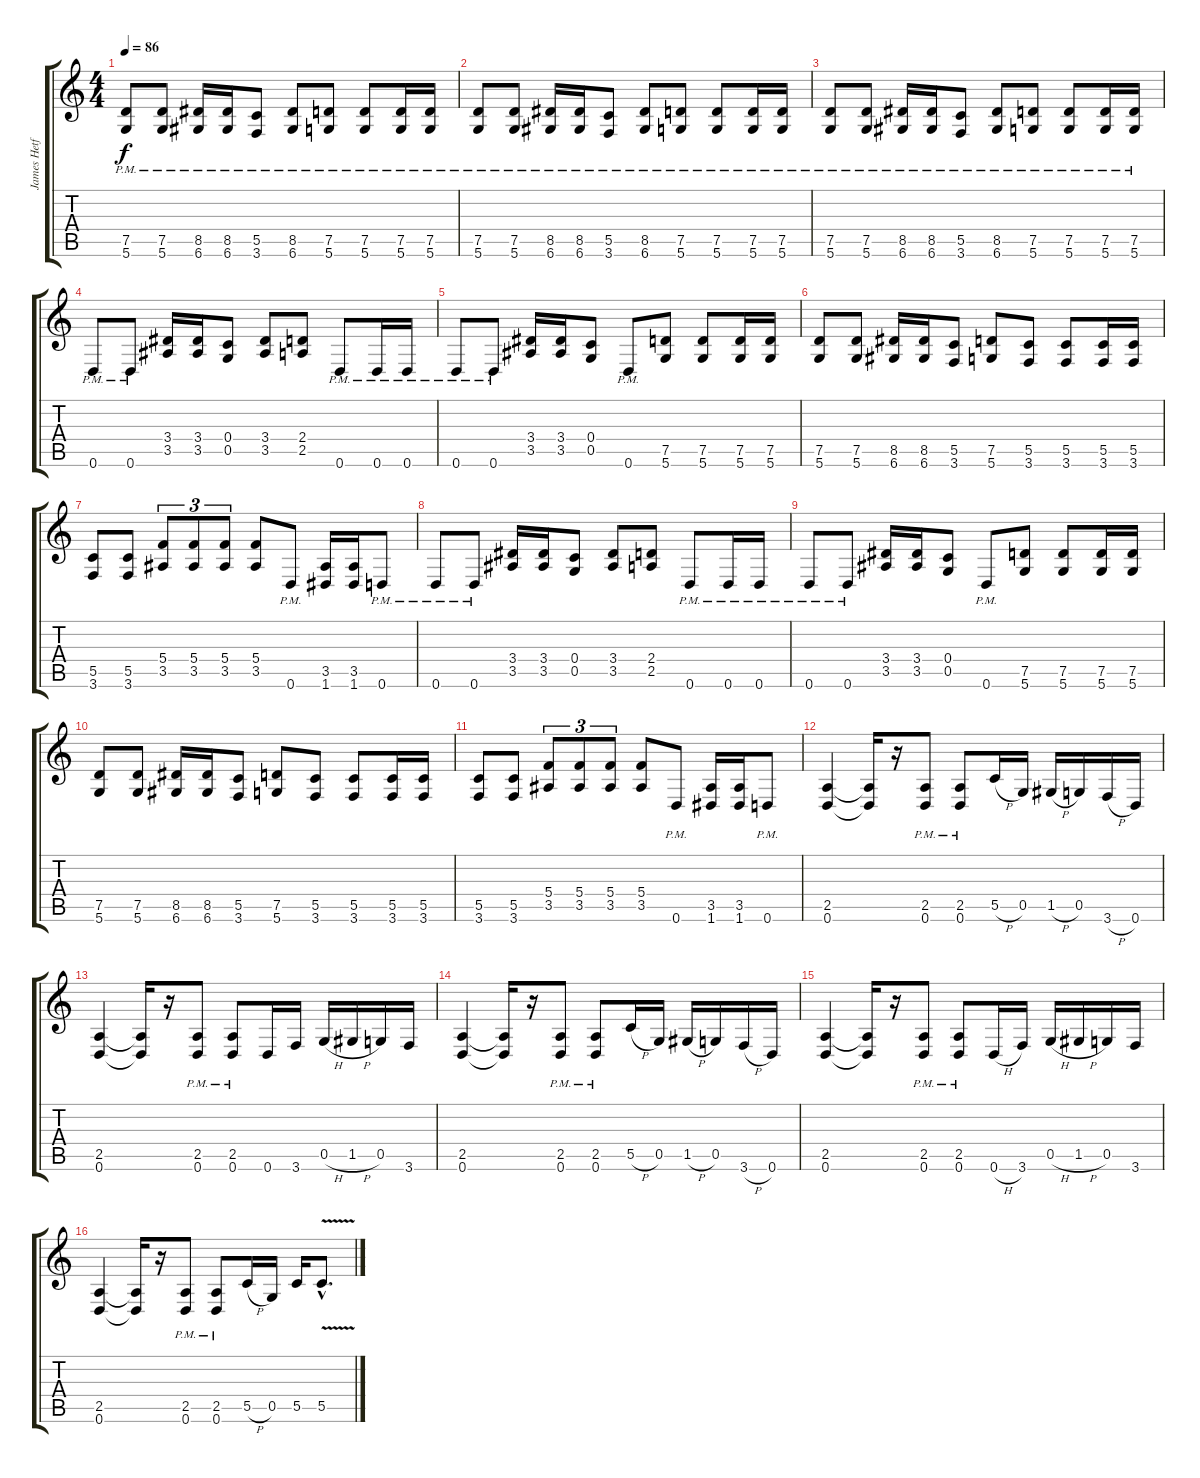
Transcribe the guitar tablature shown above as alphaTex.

\track ("James Hetfield" "James Hetf") {instrument distortionguitar}
\staff {score tabs}
\tuning (D4 A3 F3 C3 G2 D2) {hide}
\ts (4 4)
\tempo 86
\clef g2
\ks c
(7.5{pm} 5.6{pm}).8{dy f} (7.5{pm} 5.6{pm}).8 (8.5{pm} 6.6{pm}).16 (8.5{pm} 6.6{pm}).16 (5.5{pm} 3.6{pm}).8 (8.5{pm} 6.6{pm}).8 (7.5{pm} 5.6{pm}).8 (7.5{pm} 5.6{pm}).8 (7.5{pm} 5.6{pm}).16 (7.5{pm} 5.6{pm}).16 |
(7.5{pm} 5.6{pm}).8 (7.5{pm} 5.6{pm}).8 (8.5{pm} 6.6{pm}).16 (8.5{pm} 6.6{pm}).16 (5.5{pm} 3.6{pm}).8 (8.5{pm} 6.6{pm}).8 (7.5{pm} 5.6{pm}).8 (7.5{pm} 5.6{pm}).8 (7.5{pm} 5.6{pm}).16 (7.5{pm} 5.6{pm}).16 |
(7.5{pm} 5.6{pm}).8 (7.5{pm} 5.6{pm}).8 (8.5{pm} 6.6{pm}).16 (8.5{pm} 6.6{pm}).16 (5.5{pm} 3.6{pm}).8 (8.5{pm} 6.6{pm}).8 (7.5{pm} 5.6{pm}).8 (7.5{pm} 5.6{pm}).8 (7.5{pm} 5.6{pm}).16 (7.5{pm} 5.6{pm}).16 |
0.6{pm}.8 0.6{pm}.8 (3.4 3.5).16 (3.4 3.5).16 (0.4 0.5).8 (3.4 3.5).8 (2.4 2.5).8 0.6{pm}.8 0.6{pm}.16 0.6{pm}.16 |
0.6{pm}.8 0.6{pm}.8 (3.4 3.5).16 (3.4 3.5).16 (0.4 0.5).8 0.6{pm}.8 (7.5 5.6).8 (7.5 5.6).8 (7.5 5.6).16 (7.5 5.6).16 |
(7.5 5.6).8 (7.5 5.6).8 (8.5 6.6).16 (8.5 6.6).16 (5.5 3.6).8 (7.5 5.6).8 (5.5 3.6).8 (5.5 3.6).8 (5.5 3.6).16 (5.5 3.6).16 |
(5.5 3.6).8 (5.5 3.6).8 (5.4 3.5).8{tu (3 2)} (5.4 3.5).8{tu (3 2)} (5.4 3.5).8{tu (3 2)} (5.4 3.5).8 0.6{pm}.8 (3.5 1.6).16 (3.5 1.6).16 0.6{pm}.8 |
0.6{pm}.8 0.6{pm}.8 (3.4 3.5).16 (3.4 3.5).16 (0.4 0.5).8 (3.4 3.5).8 (2.4 2.5).8 0.6{pm}.8 0.6{pm}.16 0.6{pm}.16 |
0.6{pm}.8 0.6{pm}.8 (3.4 3.5).16 (3.4 3.5).16 (0.4 0.5).8 0.6{pm}.8 (7.5 5.6).8 (7.5 5.6).8 (7.5 5.6).16 (7.5 5.6).16 |
(7.5 5.6).8 (7.5 5.6).8 (8.5 6.6).16 (8.5 6.6).16 (5.5 3.6).8 (7.5 5.6).8 (5.5 3.6).8 (5.5 3.6).8 (5.5 3.6).16 (5.5 3.6).16 |
(5.5 3.6).8 (5.5 3.6).8 (5.4 3.5).8{tu (3 2)} (5.4 3.5).8{tu (3 2)} (5.4 3.5).8{tu (3 2)} (5.4 3.5).8 0.6{pm}.8 (3.5 1.6).16 (3.5 1.6).16 0.6{pm}.8 |
(2.5 0.6).4 (2.5{t} 0.6{t}).16 r.16 (2.5{pm} 0.6{pm}).8 (2.5{pm} 0.6{pm}).8 5.5{h}.16 0.5.16 1.5{h}.16 0.5.16 3.6{h}.16 0.6.16 |
(2.5 0.6).4 (2.5{t} 0.6{t}).16 r.16 (2.5{pm} 0.6{pm}).8 (2.5{pm} 0.6{pm}).8 0.6.16 3.6.16 0.5{h}.16 1.5{h}.16 0.5.16 3.6.16 |
(2.5 0.6).4 (2.5{t} 0.6{t}).16 r.16 (2.5{pm} 0.6{pm}).8 (2.5{pm} 0.6{pm}).8 5.5{h}.16 0.5.16 1.5{h}.16 0.5.16 3.6{h}.16 0.6.16 |
(2.5 0.6).4 (2.5{t} 0.6{t}).16 r.16 (2.5{pm} 0.6{pm}).8 (2.5{pm} 0.6{pm}).8 0.6{h}.16 3.6.16 0.5{h}.16 1.5{h}.16 0.5.16 3.6.16 |
(2.5 0.6).4 (2.5{t} 0.6{t}).16 r.16 (2.5{pm} 0.6{pm}).8 (2.5{pm} 0.6{pm}).8 5.5{h}.16 0.5.16 5.5.16 5.5{v hac}.8{d}
